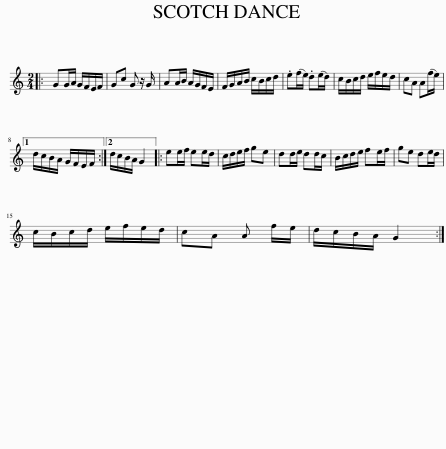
X:1
L:1/8
M:2/4
I:linebreak $
K:C
V:1 treble
V:1
|: GG/A/ G/F/E/F/ | Gc G z/ G/ | AA/B/ A/G/F/E/ | F/G/A/B/ c/B/c/d/ | .e(f/e/) .d(e/d/) | %5
 c/B/c/d/ e/f/e/d/ | cA A(f/e/) |1$ d/c/B/A/ G/F/E/F/ :|2 d/c/B/A/ G2 |: ee/f/ ee/d/ | %10
 c/d/e/f/ ge | dd/e/ dd/c/ | B/c/d/e/ fe/f/ | ge de/d/ |$ c/B/c/d/ e/f/e/d/ | %15
 cA A f/e/ | d/c/B/A/ G2 :| %17
